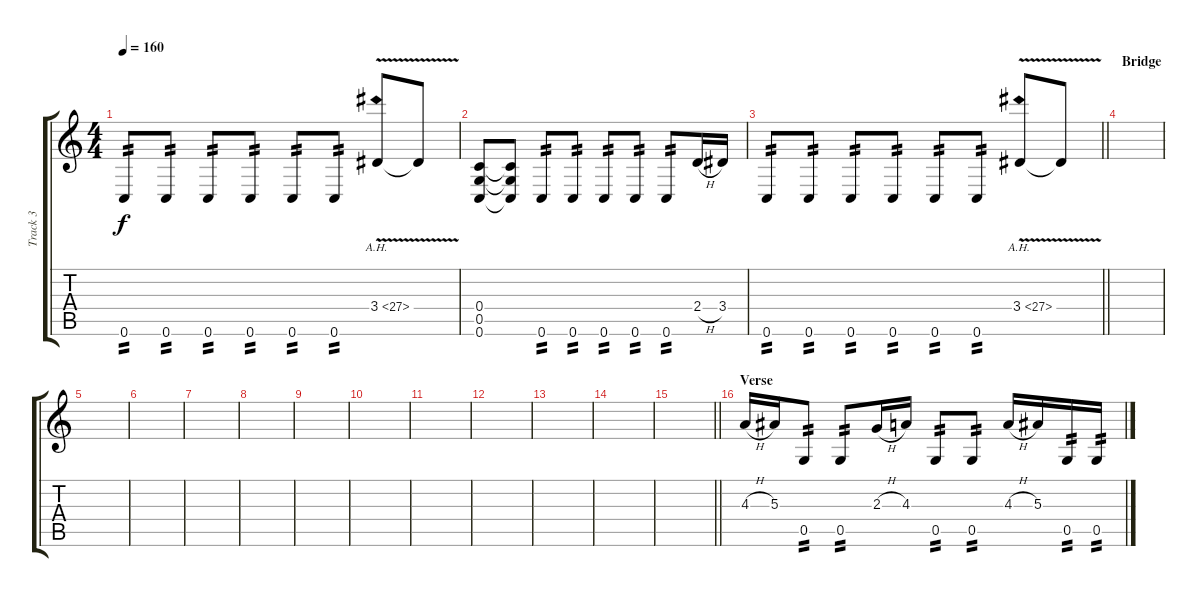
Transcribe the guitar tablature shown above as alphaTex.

\track ("Track 3" "Track 3") {instrument overdrivenguitar}
\staff {score tabs}
\tuning (D4 A3 F3 C3 G2 C2) {hide}
\ts (4 4)
\tempo 160
\clef g2
\ks c
0.6.8{tp 2 dy f} 0.6.8{tp 2} 0.6.8{tp 2} 0.6.8{tp 2} 0.6.8{tp 2} 0.6.8{tp 2} 3.4{ah 24 v}.8 3.4{t}.8 |
(0.4 0.5 0.6).8 (0.4{t} 0.5{t} 0.6{t}).8 0.6.8{tp 2} 0.6.8{tp 2} 0.6.8{tp 2} 0.6.8{tp 2} 0.6.8{tp 2} 2.4{h}.16 3.4.16 |
\barLineRight lightlight
0.6.8{tp 2} 0.6.8{tp 2} 0.6.8{tp 2} 0.6.8{tp 2} 0.6.8{tp 2} 0.6.8{tp 2} 3.4{ah 24 v}.8 3.4{t}.8 |
\section ("" "Bridge")
|
|
|
|
|
|
|
|
|
|
|
\barLineRight lightlight
|
\section ("" "Verse")
4.3{h}.16 5.3.16 0.5.8{tp 2} 0.5.8{tp 2} 2.3{h}.16 4.3.16 0.5.8{tp 2} 0.5.8{tp 2} 4.3{h}.16 5.3.16 0.5.16{tp 2} 0.5.16{tp 2}
